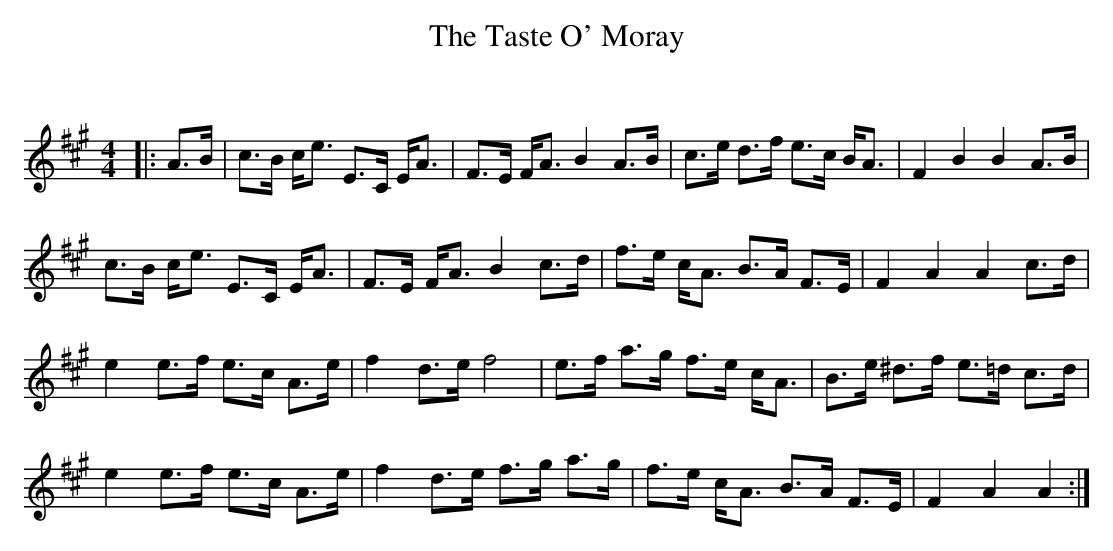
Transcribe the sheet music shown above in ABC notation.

X:1
T: The Taste O' Moray
C:
Q: 128
K:A
M:4/4
L:1/16
|:A3B|c3B ce3 E3C EA3|F3E FA3 B4 A3B|c3e d3f e3c BA3|F4 B4 B4 A3B|
c3B ce3 E3C EA3|F3E FA3 B4 c3d|f3e cA3 B3A F3E|F4 A4 A4 c3d|
e4 e3f e3c A3e|f4 d3e f8|e3f a3g f3e cA3|B3e ^d3f e3=d c3d|
e4 e3f e3c A3e|f4 d3e f3g a3g|f3e cA3 B3A F3E|F4 A4 A4:|
